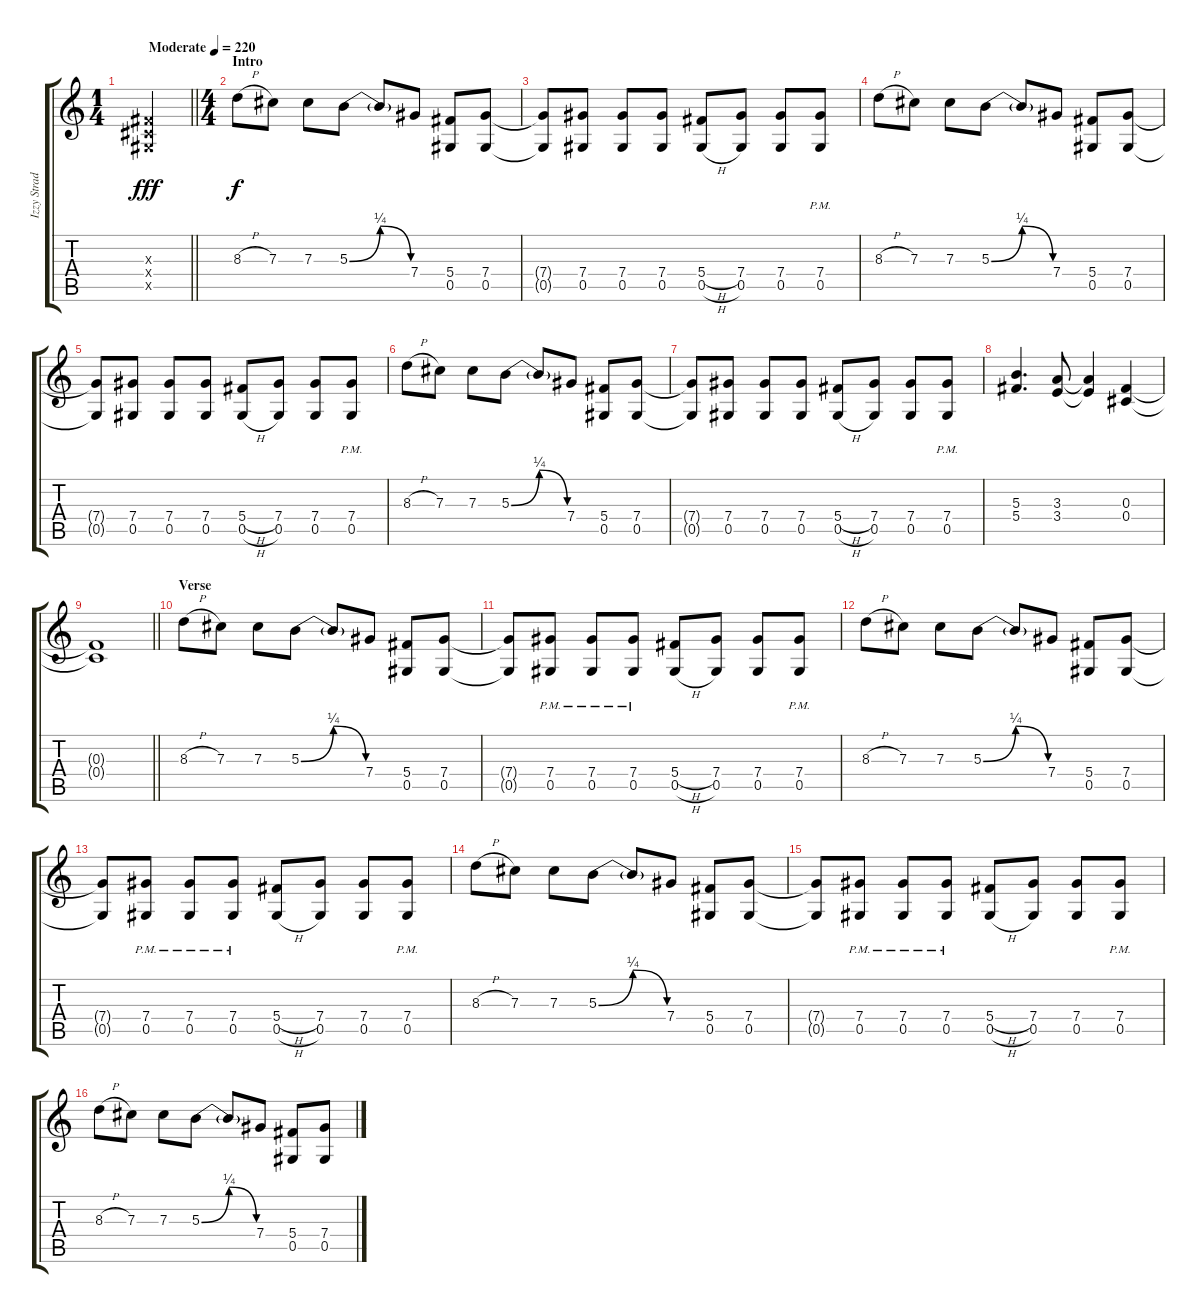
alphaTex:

\track ("Izzy Stradlin - Rhytm Guitar" "Izzy Strad") {instrument overdrivenguitar}
\staff {score tabs}
\tuning (Eb4 Bb3 Gb3 Db3 Ab2 Eb2) {hide}
\ts (1 4)
\tempo (220 "Moderate")
\clef g2
\barLineRight lightlight
\ks c
(0.3{x} 0.4{x} 0.5{x}).4{dy fff instrument overdrivenguitar} |
\ts (4 4)
\section ("" "Intro")
8.3{h}.8{dy f} 7.3.8 7.3.8 5.3{be (bendrelease 0 0 30 1 30 1 60 0)}.8 5.3{t}.8 7.4.8 (5.4 0.5).8 (7.4 0.5).8 |
(7.4{t} 0.5{t}).8 (7.4 0.5).8 (7.4 0.5).8 (7.4 0.5).8 (5.4{h} 0.5{h}).8 (7.4 0.5).8 (7.4 0.5).8 (7.4{pm} 0.5{pm}).8 |
8.3{h}.8 7.3.8 7.3.8 5.3{be (bendrelease 0 0 30 1 30 1 60 0)}.8 5.3{t}.8 7.4.8 (5.4 0.5).8 (7.4 0.5).8 |
(7.4{t} 0.5{t}).8 (7.4 0.5).8 (7.4 0.5).8 (7.4 0.5).8 (5.4{h} 0.5{h}).8 (7.4 0.5).8 (7.4 0.5).8 (7.4{pm} 0.5{pm}).8 |
8.3{h}.8 7.3.8 7.3.8 5.3{be (bendrelease 0 0 30 1 30 1 60 0)}.8 5.3{t}.8 7.4.8 (5.4 0.5).8 (7.4 0.5).8 |
(7.4{t} 0.5{t}).8 (7.4 0.5).8 (7.4 0.5).8 (7.4 0.5).8 (5.4{h} 0.5{h}).8 (7.4 0.5).8 (7.4 0.5).8 (7.4{pm} 0.5{pm}).8 |
(5.3 5.4).4{d} (3.3 3.4).8 (3.3{t} 3.4{t}).4 (0.3 0.4).4 |
\barLineRight lightlight
(0.3{t} 0.4{t}).1 |
\section ("" "Verse")
8.3{h}.8 7.3.8 7.3.8 5.3{be (bendrelease 0 0 30 1 30 1 60 0)}.8 5.3{t}.8 7.4.8 (5.4 0.5).8 (7.4 0.5).8 |
(7.4{t} 0.5{t}).8 (7.4{pm} 0.5{pm}).8 (7.4{pm} 0.5{pm}).8 (7.4{pm} 0.5{pm}).8 (5.4{h} 0.5{h}).8 (7.4 0.5).8 (7.4 0.5).8 (7.4{pm} 0.5{pm}).8 |
8.3{h}.8 7.3.8 7.3.8 5.3{be (bendrelease 0 0 30 1 30 1 60 0)}.8 5.3{t}.8 7.4.8 (5.4 0.5).8 (7.4 0.5).8 |
(7.4{t} 0.5{t}).8 (7.4{pm} 0.5{pm}).8 (7.4{pm} 0.5{pm}).8 (7.4{pm} 0.5{pm}).8 (5.4{h} 0.5{h}).8 (7.4 0.5).8 (7.4 0.5).8 (7.4{pm} 0.5{pm}).8 |
8.3{h}.8 7.3.8 7.3.8 5.3{be (bendrelease 0 0 30 1 30 1 60 0)}.8 5.3{t}.8 7.4.8 (5.4 0.5).8 (7.4 0.5).8 |
(7.4{t} 0.5{t}).8 (7.4{pm} 0.5{pm}).8 (7.4{pm} 0.5{pm}).8 (7.4{pm} 0.5{pm}).8 (5.4{h} 0.5{h}).8 (7.4 0.5).8 (7.4 0.5).8 (7.4{pm} 0.5{pm}).8 |
8.3{h}.8 7.3.8 7.3.8 5.3{be (bendrelease 0 0 30 1 30 1 60 0)}.8 5.3{t}.8 7.4.8 (5.4 0.5).8 (7.4 0.5).8
